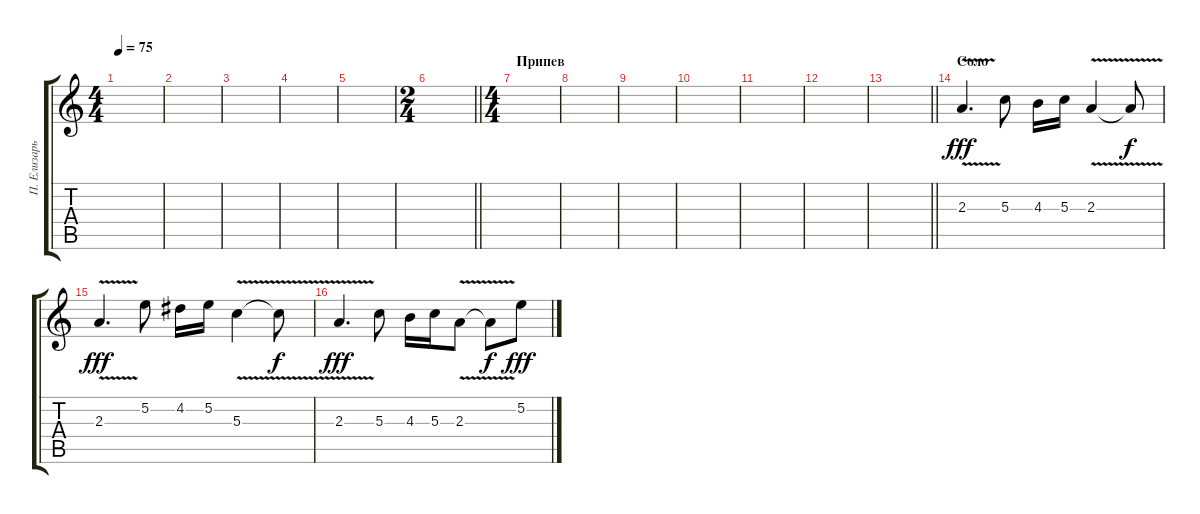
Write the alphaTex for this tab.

\track ("П. Елизарьев" "П. Елизарь") {instrument acousticguitarsteel}
\staff {score tabs}
\tuning (E4 B3 G3 D3 A2 E2) {hide}
\ts (4 4)
\tempo 75
\clef g2
\ks c
|
|
|
|
|
\ts (2 4)
\barLineRight lightlight
|
\ts (4 4)
\section ("" "Припев")
|
|
|
|
|
|
\barLineRight lightlight
|
\section ("" "Соло")
2.3{v}.4{d dy fff} 5.3.8 4.3.16 5.3.16 2.3{v}.4 2.3{t}.8{dy f} |
2.3{v}.4{d dy fff} 5.2.8 4.2.16 5.2.16 5.3{v}.4 5.3{t}.8{dy f} |
2.3{v}.4{d dy fff} 5.3.8 4.3.16 5.3.16 2.3{v}.8 2.3{t}.8{dy f} 5.2.8{dy fff}
